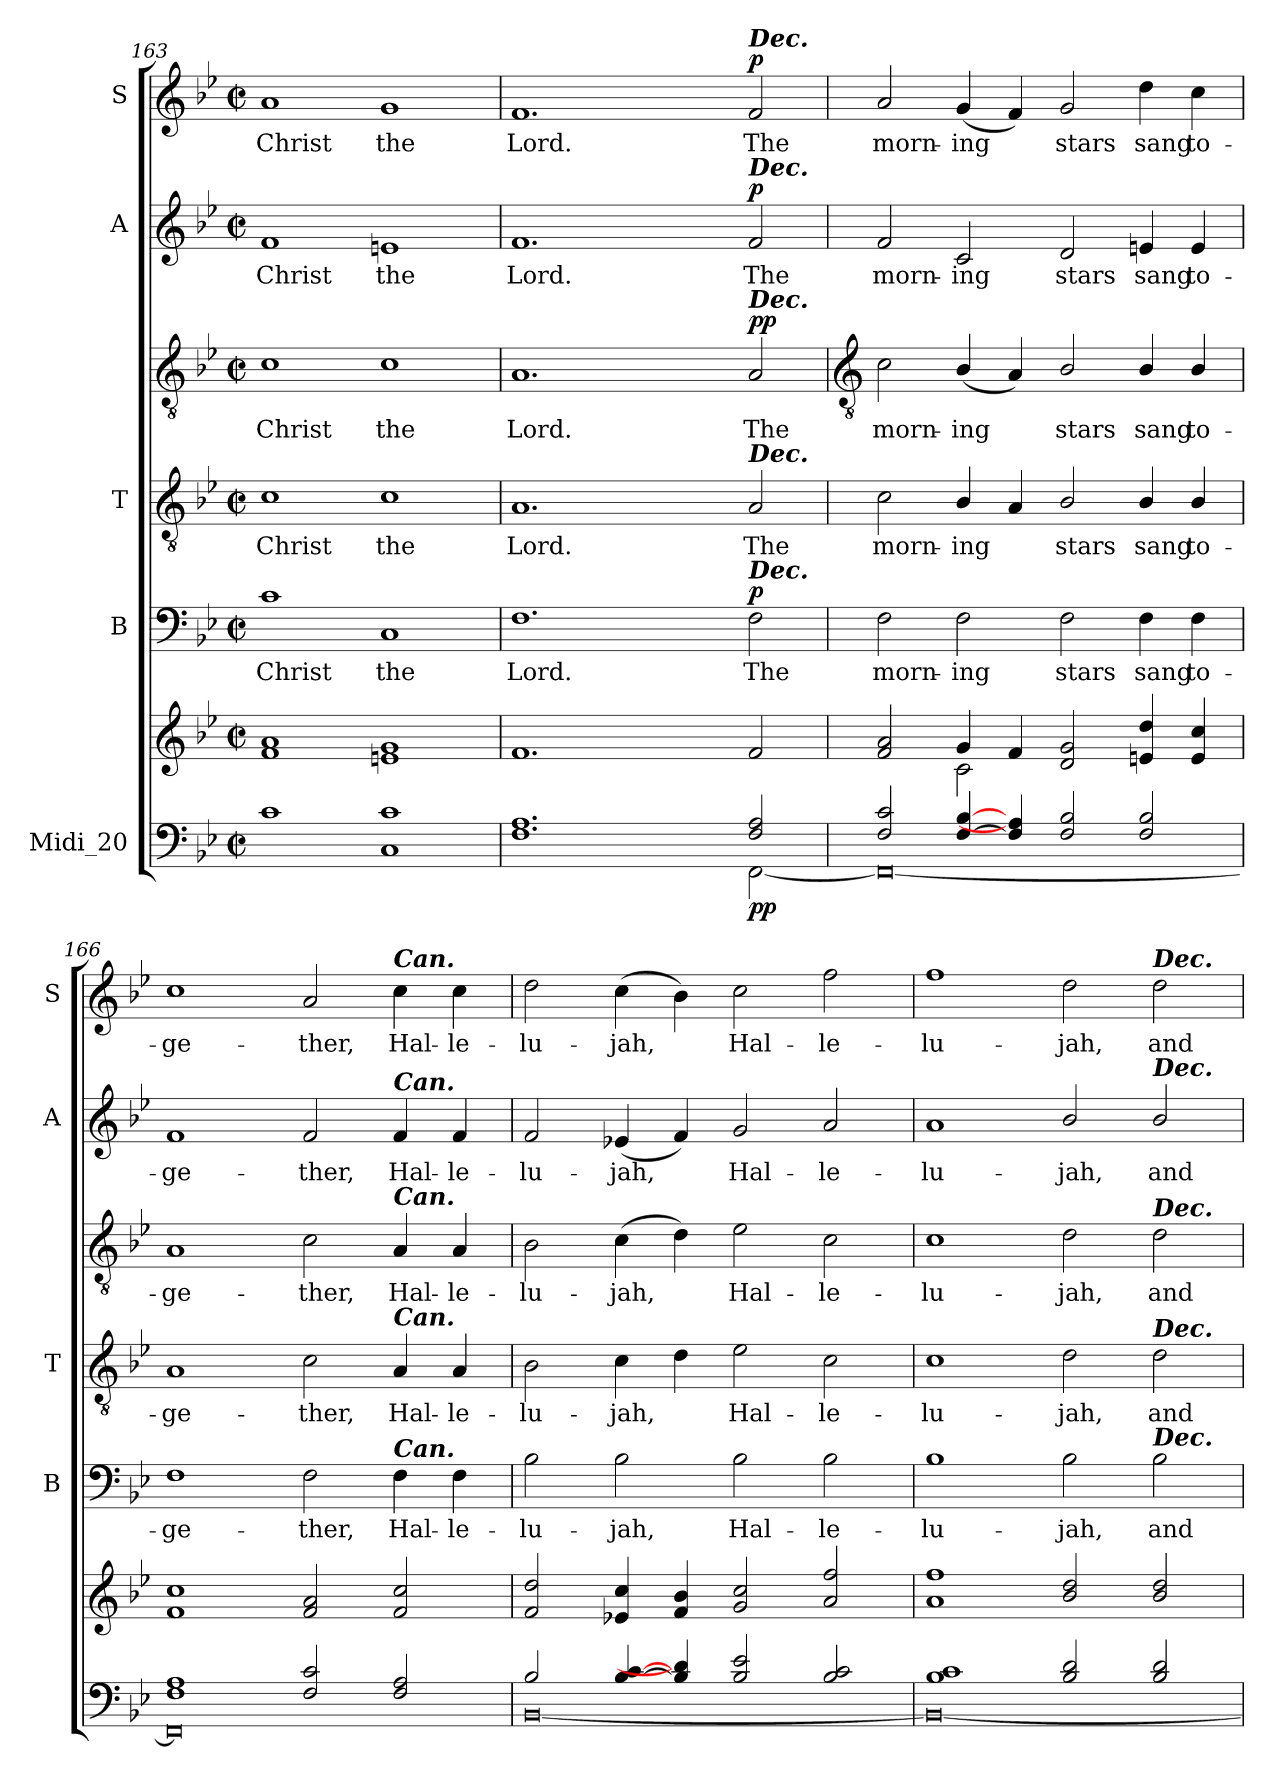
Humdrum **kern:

**kern	**kern	**dynam	**kern	**text	**dynam	**kern	**text	**kern	**text	**dynam	**kern	**text	**dynam	**kern	**text	**dynam
*part5	*part5	*part5	*part4	*part4	*part4	*part3	*part3	*part3	*part3	*part3	*part2	*part2	*part2	*part1	*part1	*part1
*staff7	*staff6	*staff6/7	*staff5	*staff5	*staff5	*staff4	*staff4	*staff3	*staff3	*staff3/4	*staff2	*staff2	*staff2	*staff1	*staff1	*staff1
*I"Midi_20	*	*	*I"B	*	*	*I"T	*	*	*	*	*I"A	*	*	*I"S	*	*
*	*	*	*I'B	*	*	*I'T	*	*	*	*	*I'A	*	*	*I'S	*	*
*clefF4	*clefG2	*	*clefF4	*	*	*clefGv2	*	*clefGv2	*	*	*clefG2	*	*	*clefG2	*	*
*k[b-e-]	*k[b-e-]	*	*k[b-e-]	*	*	*k[b-e-]	*	*k[b-e-]	*	*	*k[b-e-]	*	*	*k[b-e-]	*	*
*B-:	*B-:	*	*B-:	*	*	*B-:	*	*B-:	*	*	*B-:	*	*	*B-:	*	*
*M4/2	*M4/2	*	*M4/2	*	*	*M4/2	*	*M4/2	*	*	*M4/2	*	*	*M4/2	*	*
*met(c|)	*met(c|)	*	*met(c|)	*	*	*met(c|)	*	*met(c|)	*	*	*met(c|)	*	*	*met(c|)	*	*
=163	=163	=163	=163	=163	=163	=163	=163	=163	=163	=163	=163	=163	=163	=163	=163	=163
*^	*^	*	*	*	*	*	*	*	*	*	*	*	*	*	*	*
!	!	!	!	!	!	!LO:LY:b	!	!	!LO:LY:b	!	!LO:LY:b	!	!	!LO:LY:b	!	!	!LO:LY:b	!
1c	0ryy	1f 1a	0ryy	.	1c	Christ	.	1c	Christ	1c	Christ	.	1f	Christ	.	1a	Christ	.
!	!	!	!	!	!	!LO:LY:b	!	!	!LO:LY:b	!	!LO:LY:b	!	!	!LO:LY:b	!	!	!LO:LY:b	!
1C 1c	.	1en 1g	.	.	1C	the	.	1c	the	1c	the	.	1en	the	.	1g	the	.
=164	=164	=164	=164	=164	=164	=164	=164	=164	=164	=164	=164	=164	=164	=164	=164	=164	=164	=164
!	!	!	!	!	!	!LO:LY:b	!	!	!LO:LY:b	!	!LO:LY:b	!	!	!LO:LY:b	!	!	!LO:LY:b	!
1.F 1.A	2ryy	1.f	0ryy	.	1.F	Lord.	.	1.A	Lord.	1.A	Lord.	.	1.f	Lord.	.	1.f	Lord.	.
.	2ryy	.	.	.	.	.	.	.	.	.	.	.	.	.	.	.	.	.
.	2ryy	.	.	.	.	.	.	.	.	.	.	.	.	.	.	.	.	.
!	!	!	!	!	!	!	!	!	!	!	!	!	!	!	!	!LO:TX:a:Bi:t=Dec.	!	!
!	!	!	!	!	!	!	!	!	!	!	!	!	!LO:TX:a:Bi:t=Dec.	!	!	!	!	!
!	!	!	!	!	!	!	!	!	!	!LO:TX:a:Bi:t=Dec.	!	!	!	!	!	!	!	!
!	!	!	!	!	!	!	!	!LO:TX:a:Bi:t=Dec.	!	!	!	!	!	!	!	!	!	!
!	!	!	!	!	!LO:TX:a:Bi:t=Dec.	!	!	!	!	!	!	!	!	!	!	!	!	!
!	!	!	!	!LO:DY:b=2	!	!LO:LY:b	!	!	!LO:LY:b	!	!LO:LY:b	!	!	!LO:LY:b	!	!	!LO:LY:b	!
!	!	!	!	!LO:DY:n=1:b	!	!	!LO:DY:b	!	!	!	!	!LO:DY:b=2	!	!	!	!	!	!
!	!	!	!	!	!	!	!	!	!	!	!	!LO:DY:n=1:b	!	!	!LO:DY:b	!	!	!LO:DY:b
2F/ 2A/	[2FF\	2f	.	p p	2F	The	p	2A	The	2A	The	p p	2f	The	p	2f	The	p
!!LO:LB:g=z
=165	=165	=165	=165	=165	=165	=165	=165	=165	=165	=165	=165	=165	=165	=165	=165	=165	=165	=165
*	*	*	*	*	*	*	*	*	*	*clefGv2	*	*	*	*	*	*	*	*
!	!	!	!	!	!	!LO:LY:b	!	!	!LO:LY:b	!	!LO:LY:b	!	!	!LO:LY:b	!	!	!LO:LY:b	!
2F/ 2c/	0FF\_	2f 2a	2ryy	.	2F	morn-	.	2c	morn-	2c	morn-	.	2f	morn-	.	2a	morn-	.
!	!	!	!	!	!	!LO:LY:b	!	!	!LO:LY:b	!	!LO:LY:b	!	!	!LO:LY:b	!	!	!LO:LY:b	!
[4F/ [4B-/	.	4g	2c\	.	2F	-ing	.	4B-/	-ing	(<4B-/	-ing	.	2c	-ing	.	(<4g	-ing	.
4F/] 4A/]	.	4f	.	.	.	.	.	4A	.	4A)	.	.	.	.	.	4f)	.	.
!	!	!	!	!	!	!LO:LY:b	!	!	!LO:LY:b	!	!LO:LY:b	!	!	!LO:LY:b	!	!	!LO:LY:b	!
2F/ 2B-/	.	2d 2g	1ryy	.	2F	stars	.	2B-/	stars	2B-/	stars	.	2d	stars	.	2g	stars	.
!	!	!	!	!	!	!LO:LY:b	!	!	!LO:LY:b	!	!LO:LY:b	!	!	!LO:LY:b	!	!	!LO:LY:b	!
2F/ 2B-/	.	4en 4dd	.	.	4F	sang	.	4B-/	sang	4B-/	sang	.	4en	sang	.	4dd	sang	.
!	!	!	!	!	!	!LO:LY:b	!	!	!LO:LY:b	!	!LO:LY:b	!	!	!LO:LY:b	!	!	!LO:LY:b	!
.	.	4e 4cc	.	.	4F	to-	.	4B-/	to-	4B-/	to-	.	4e	to-	.	4cc	to-	.
=166	=166	=166	=166	=166	=166	=166	=166	=166	=166	=166	=166	=166	=166	=166	=166	=166	=166	=166
!	!	!	!	!	!	!LO:LY:b	!	!	!LO:LY:b	!	!LO:LY:b	!	!	!LO:LY:b	!	!	!LO:LY:b	!
1F/ 1A/	0FF\]	1f 1cc	0ryy	.	1F	-ge-	.	1A	-ge-	1A	-ge-	.	1f	-ge-	.	1cc	-ge-	.
!	!	!	!	!	!	!LO:LY:b	!	!	!LO:LY:b	!	!LO:LY:b	!	!	!LO:LY:b	!	!	!LO:LY:b	!
2F/ 2c/	.	2f 2a	.	.	2F	-ther,	.	2c	-ther,	2c	-ther,	.	2f	-ther,	.	2a	-ther,	.
!	!	!	!	!	!	!	!	!	!	!	!	!	!	!	!	!LO:TX:a:Bi:t=Can.	!	!
!	!	!	!	!	!	!	!	!	!	!	!	!	!LO:TX:a:Bi:t=Can.	!	!	!	!	!
!	!	!	!	!	!	!	!	!	!	!LO:TX:a:Bi:t=Can.	!	!	!	!	!	!	!	!
!	!	!	!	!	!	!	!	!LO:TX:a:Bi:t=Can.	!	!	!	!	!	!	!	!	!	!
!	!	!	!	!	!LO:TX:a:Bi:t=Can.	!	!	!	!	!	!	!	!	!	!	!	!	!
!	!	!	!	!	!	!LO:LY:b	!	!	!LO:LY:b	!	!LO:LY:b	!	!	!LO:LY:b	!	!	!LO:LY:b	!
2F/ 2A/	.	2f 2cc	.	.	4F	Hal-	.	4A	Hal-	4A	Hal-	.	4f	Hal-	.	4cc	Hal-	.
!	!	!	!	!	!	!LO:LY:b	!	!	!LO:LY:b	!	!LO:LY:b	!	!	!LO:LY:b	!	!	!LO:LY:b	!
.	.	.	.	.	4F	-le-	.	4A	-le-	4A	-le-	.	4f	-le-	.	4cc	-le-	.
=167	=167	=167	=167	=167	=167	=167	=167	=167	=167	=167	=167	=167	=167	=167	=167	=167	=167	=167
!	!	!	!	!	!	!LO:LY:b	!	!	!LO:LY:b	!	!LO:LY:b	!	!	!LO:LY:b	!	!	!LO:LY:b	!
2B-/	[0BB-\	2f 2dd	0ryy	.	2B-	-lu-	.	2B-	-lu-	2B-	-lu-	.	2f	-lu-	.	2dd	-lu-	.
!	!	!	!	!	!	!LO:LY:b	!	!	!LO:LY:b	!	!LO:LY:b	!	!	!LO:LY:b	!	!	!LO:LY:b	!
[4B-/ [4c/	.	4e-X 4cc	.	.	2B-	-jah,	.	4c	-jah,	(>4c	-jah,	.	(<4e-X	-jah,	.	(>4cc	-jah,	.
4B-/] 4d/]	.	4f 4b-	.	.	.	.	.	4d	.	4d)	.	.	4f)	.	.	4b-)	.	.
!	!	!	!	!	!	!LO:LY:b	!	!	!LO:LY:b	!	!LO:LY:b	!	!	!LO:LY:b	!	!	!LO:LY:b	!
2B-/ 2e-/	.	2g 2cc	.	.	2B-	Hal-	.	2e-	Hal-	2e-	Hal-	.	2g	Hal-	.	2cc	Hal-	.
!	!	!	!	!	!	!LO:LY:b	!	!	!LO:LY:b	!	!LO:LY:b	!	!	!LO:LY:b	!	!	!LO:LY:b	!
2B-/ 2c/	.	2a 2ff	.	.	2B-	-le-	.	2c	-le-	2c	-le-	.	2a	-le-	.	2ff	-le-	.
=168	=168	=168	=168	=168	=168	=168	=168	=168	=168	=168	=168	=168	=168	=168	=168	=168	=168	=168
!	!	!	!	!	!	!LO:LY:b	!	!	!LO:LY:b	!	!LO:LY:b	!	!	!LO:LY:b	!	!	!LO:LY:b	!
1B-/ 1c/	0BB-\_	1a 1ff	0ryy	.	1B-	-lu-	.	1c	-lu-	1c	-lu-	.	1a	-lu-	.	1ff	-lu-	.
!	!	!	!	!	!	!LO:LY:b	!	!	!LO:LY:b	!	!LO:LY:b	!	!	!LO:LY:b	!	!	!LO:LY:b	!
2B-/ 2d/	.	2b- 2dd	.	.	2B-	-jah,	.	2d	-jah,	2d	-jah,	.	2b-/	-jah,	.	2dd	-jah,	.
!	!	!	!	!	!	!	!	!	!	!	!	!	!	!	!	!LO:TX:a:Bi:t=Dec.	!	!
!	!	!	!	!	!	!	!	!	!	!	!	!	!LO:TX:a:Bi:t=Dec.	!	!	!	!	!
!	!	!	!	!	!	!	!	!	!	!LO:TX:a:Bi:t=Dec.	!	!	!	!	!	!	!	!
!	!	!	!	!	!	!	!	!LO:TX:a:Bi:t=Dec.	!	!	!	!	!	!	!	!	!	!
!	!	!	!	!	!LO:TX:a:Bi:t=Dec.	!	!	!	!	!	!	!	!	!	!	!	!	!
!	!	!	!	!	!	!LO:LY:b	!	!	!LO:LY:b	!	!LO:LY:b	!	!	!LO:LY:b	!	!	!LO:LY:b	!
2B-/ 2d/	.	2b- 2dd	.	.	2B-	and	.	2d	and	2d	and	.	2b-/	and	.	2dd	and	.
*v	*v	*	*	*	*	*	*	*	*	*	*	*	*	*	*	*	*	*
*	*v	*v	*	*	*	*	*	*	*	*	*	*	*	*	*	*	*
=	=	=	=	=	=	=	=	=	=	=	=	=	=	=	=	=
*-	*-	*-	*-	*-	*-	*-	*-	*-	*-	*-	*-	*-	*-	*-	*-	*-
